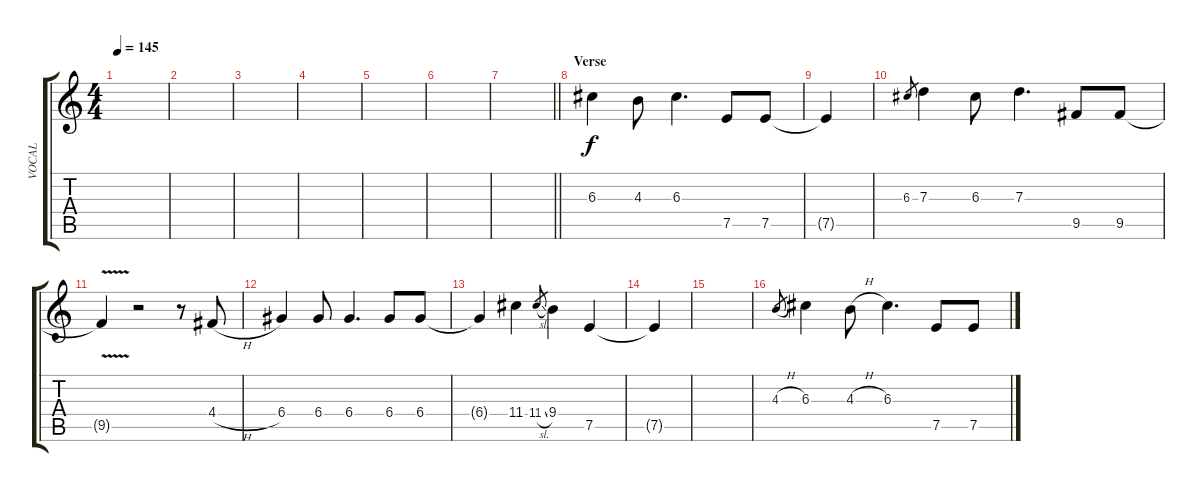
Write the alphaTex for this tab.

\track ("VOCAL" "VOCAL") {instrument acousticguitarsteel}
\staff {score tabs}
\tuning (E4 B3 G3 D3 A2 E2) {hide}
\ts (4 4)
\tempo 145
\clef g2
\ks c
|
|
|
|
|
|
\barLineRight lightlight
|
\section ("" "Verse")
6.3.4 4.3.8 6.3.4{d} 7.5.8 7.5.8 |
7.5{t}.4 |
6.3.8{gr} 7.3.4 6.3.8 7.3.4{d} 9.5.8 9.5.8 |
9.5{v t}.4 r.2 r.8 4.4{h}.8 |
6.4.4 6.4.8 6.4.4{d} 6.4.8 6.4.8 |
6.4{t}.4 11.4.4 11.4{sl}.8{gr} 9.4.4 7.5.4 |
7.5{t}.4 |
|
4.3{h}.8{gr} 6.3.4 4.3{h}.8 6.3.4{d} 7.5.8 7.5.8
